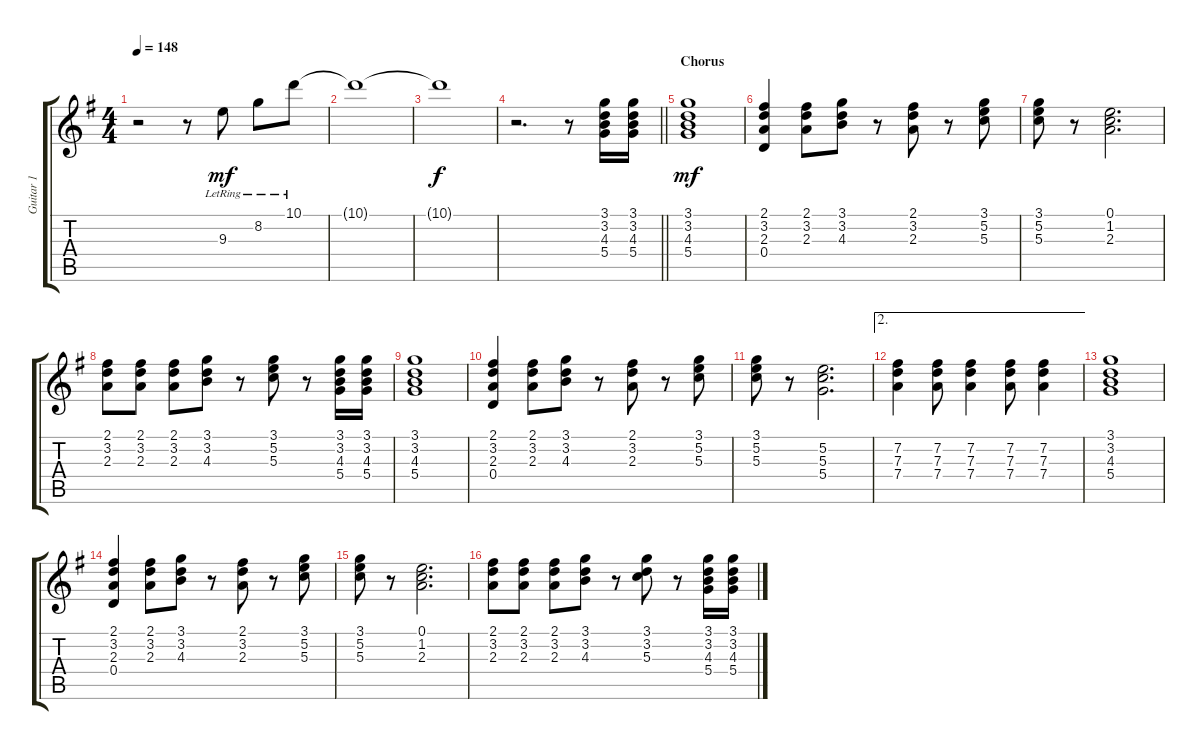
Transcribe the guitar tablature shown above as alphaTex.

\track ("Guitar 1" "Guitar 1") {instrument electricguitarclean}
\staff {score tabs}
\tuning (E4 B3 G3 D3 A2 E2) {hide}
\ts (4 4)
\tempo 148
\clef g2
\ks g
r.2{dy f} r.8 9.3{lr}.8{dy mf} 8.2{lr}.8 10.1{lr}.8 |
10.1{t}.1 |
10.1{t}.1{dy f} |
\barLineRight lightlight
r.2{d} r.8 (3.1 3.2 4.3 5.4).16 (3.1 3.2 4.3 5.4).16 |
\section ("" "Chorus")
(3.1 3.2 4.3 5.4).1{dy mf} |
(2.1 3.2 2.3 0.4).4 (2.1 3.2 2.3).8 (3.1 3.2 4.3).8 r.8 (2.1 3.2 2.3).8 r.8 (3.1 5.2 5.3).8 |
(3.1 5.2 5.3).8 r.8 (0.1 1.2 2.3).2{d} |
(2.1 3.2 2.3).8 (2.1 3.2 2.3).8 (2.1 3.2 2.3).8 (3.1 3.2 4.3).8 r.8 (3.1 5.2 5.3).8 r.8 (3.1 3.2 4.3 5.4).16 (3.1 3.2 4.3 5.4).16 |
(3.1 3.2 4.3 5.4).1 |
(2.1 3.2 2.3 0.4).4 (2.1 3.2 2.3).8 (3.1 3.2 4.3).8 r.8 (2.1 3.2 2.3).8 r.8 (3.1 5.2 5.3).8 |
(3.1 5.2 5.3).8 r.8 (5.2 5.3 5.4).2{d} |
\ae 2
(7.2 7.3 7.4).4 (7.2 7.3 7.4).8 (7.2 7.3 7.4).4 (7.2 7.3 7.4).8 (7.2 7.3 7.4).4 |
(3.1 3.2 4.3 5.4).1 |
(2.1 3.2 2.3 0.4).4 (2.1 3.2 2.3).8 (3.1 3.2 4.3).8 r.8 (2.1 3.2 2.3).8 r.8 (3.1 5.2 5.3).8 |
(3.1 5.2 5.3).8 r.8 (0.1 1.2 2.3).2{d} |
(2.1 3.2 2.3).8 (2.1 3.2 2.3).8 (2.1 3.2 2.3).8 (3.1 3.2 4.3).8 r.8 (3.1 3.2 5.3).8 r.8 (3.1 3.2 4.3 5.4).16 (3.1 3.2 4.3 5.4).16
